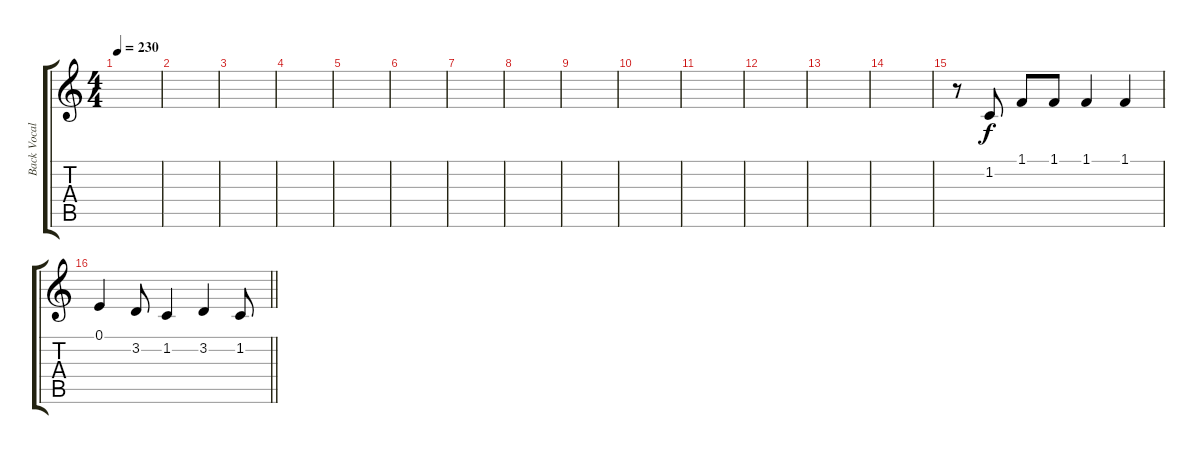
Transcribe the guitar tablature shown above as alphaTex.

\track ("Back Vocals" "Back Vocal") {instrument tenorsax}
\staff {score tabs}
\tuning (E4 B3 G3 D3 A2 E2) {hide}
\ts (4 4)
\tempo 230
\clef g2
\ks c
|
|
|
|
|
|
|
|
|
|
|
|
|
|
r.8 1.2.8 1.1.8 1.1.8 1.1.4 1.1.4 |
\barLineRight lightlight
0.1.4 3.2.8 1.2.4 3.2.4 1.2.8
